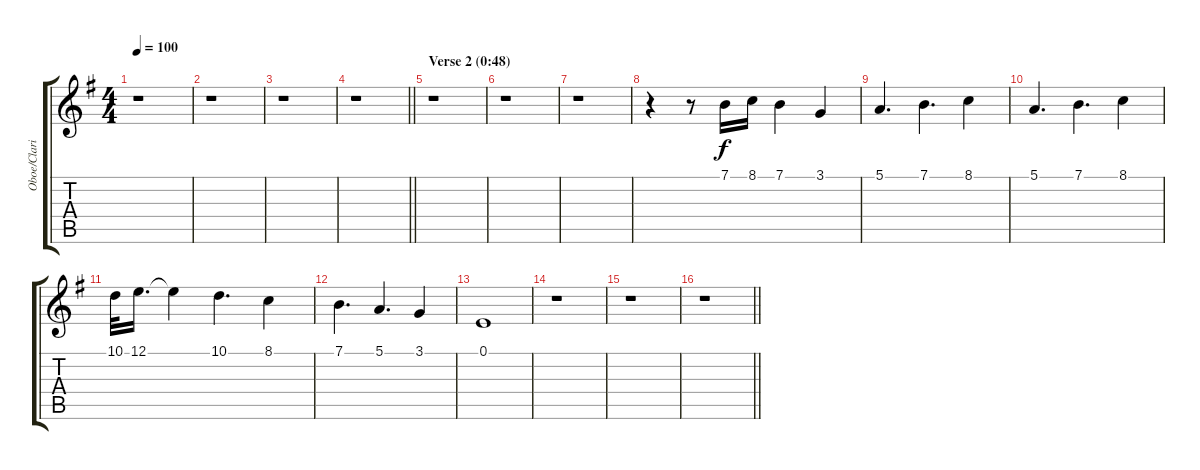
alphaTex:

\track ("Oboe/Clarinet" "Oboe/Clari") {instrument oboe}
\staff {score tabs}
\tuning (E4 B3 G3 D3 A2 E2) {hide}
\ts (4 4)
\tempo 100
\clef g2
\ks g
r.1{dy f} |
r.1 |
r.1 |
\barLineRight lightlight
r.1 |
\section ("" "Verse 2 (0:48)")
r.1 |
r.1 |
r.1 |
r.4 r.8 7.1.16 8.1.16 7.1.4 3.1.4 |
5.1.4{d} 7.1.4{d} 8.1.4 |
5.1.4{d} 7.1.4{d} 8.1.4 |
10.1.32{balance 10} 12.1.16{d} 12.1{t}.4 10.1.4{d} 8.1.4{balance 6} |
7.1.4{d} 5.1.4{d} 3.1.4 |
0.1.1{volume 0} |
r.1 |
r.1 |
\barLineRight lightlight
r.1
